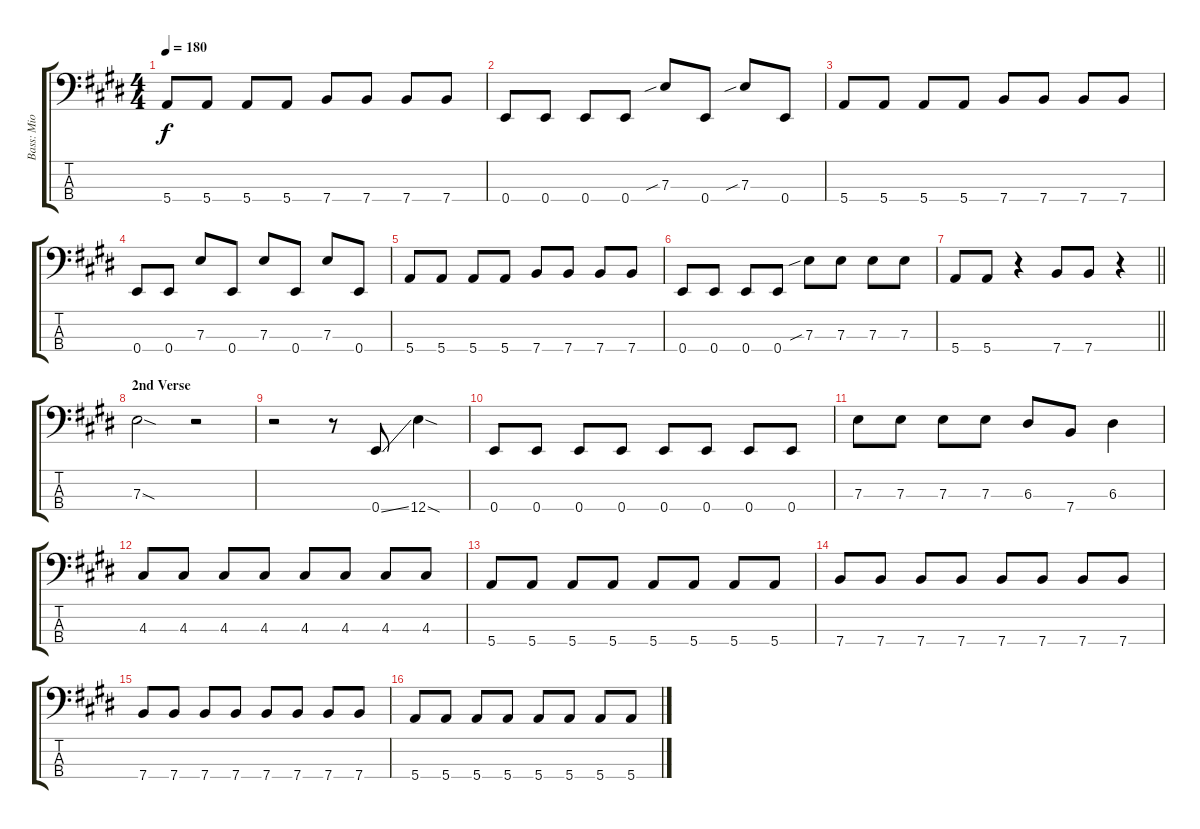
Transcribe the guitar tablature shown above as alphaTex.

\track ("Bass: Mio Akiyama" "Bass: Mio ") {instrument electricbassfinger}
\staff {score tabs}
\tuning (G2 D2 A1 E1) {hide}
\ts (4 4)
\tempo 180
\clef f4
\ks e
5.4.8{dy f} 5.4.8 5.4.8 5.4.8 7.4.8 7.4.8 7.4.8 7.4.8 |
0.4.8 0.4.8 0.4.8 0.4.8 7.3{sib}.8 0.4.8 7.3{sib}.8 0.4.8 |
5.4.8 5.4.8 5.4.8 5.4.8 7.4.8 7.4.8 7.4.8 7.4.8 |
0.4.8 0.4.8 7.3.8 0.4.8 7.3.8 0.4.8 7.3.8 0.4.8 |
5.4.8 5.4.8 5.4.8 5.4.8 7.4.8 7.4.8 7.4.8 7.4.8 |
0.4.8 0.4.8 0.4.8 0.4.8 7.3{sib}.8 7.3.8 7.3.8 7.3.8 |
\barLineRight lightlight
5.4.8 5.4.8 r.4 7.4.8 7.4.8 r.4 |
\section ("" "2nd Verse")
7.3{sod}.2 r.2 |
r.2 r.8 0.4{ss}.8 12.4{sod}.4 |
0.4.8 0.4.8 0.4.8 0.4.8 0.4.8 0.4.8 0.4.8 0.4.8 |
7.3.8 7.3.8 7.3.8 7.3.8 6.3.8 7.4.8 6.3.4 |
4.3.8 4.3.8 4.3.8 4.3.8 4.3.8 4.3.8 4.3.8 4.3.8 |
5.4.8 5.4.8 5.4.8 5.4.8 5.4.8 5.4.8 5.4.8 5.4.8 |
7.4.8 7.4.8 7.4.8 7.4.8 7.4.8 7.4.8 7.4.8 7.4.8 |
7.4.8 7.4.8 7.4.8 7.4.8 7.4.8 7.4.8 7.4.8 7.4.8 |
5.4.8 5.4.8 5.4.8 5.4.8 5.4.8 5.4.8 5.4.8 5.4.8
